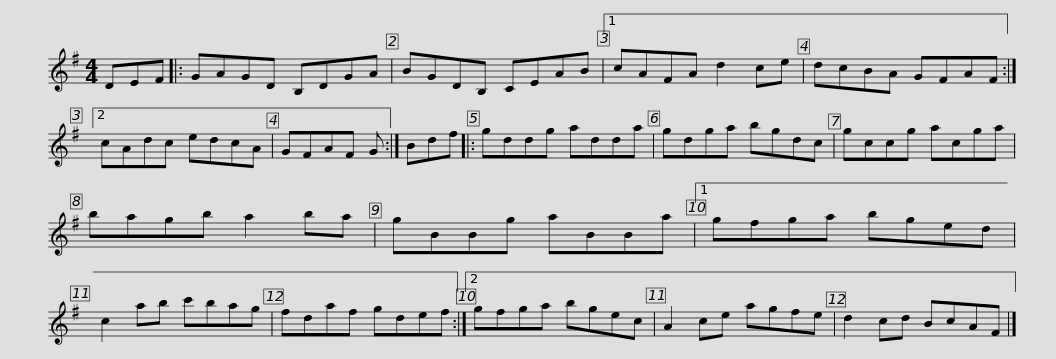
X:1
L:1/8
M:4/4
I:linebreak $
K:G
V:1 treble
V:1
 DEF |: GAGD B,DGA | BGDB, CEAB |1 cAFA d2 ce | dcBA GFAF :|2 %5
 cAdc edcA |$ GFAF G :| Bdf |: gddg adda | gdga bgdc | %10
 gccg acga | bagb a2 ba |$ gBBg aBBa |1 gfga bged | c2 ab c'bag | %15
 fdaf gdef :|2 gfga bgec |$ A2 ce agfe | d2 cd BcAF |] %19
